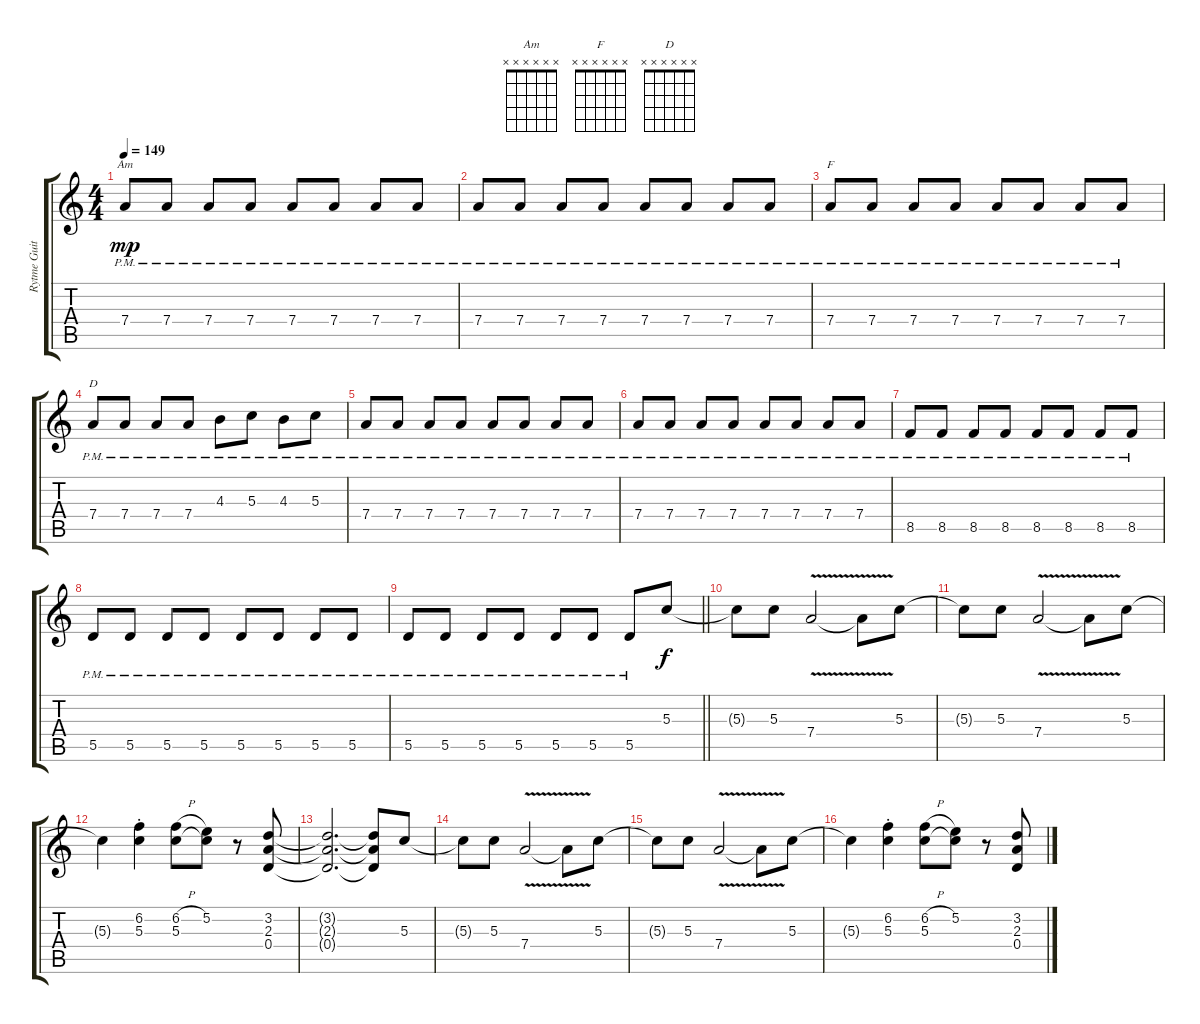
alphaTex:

\track ("Rytme Guitar (højre) - overdrive" "Rytme Guit") {instrument overdrivenguitar}
\staff {score tabs}
\tuning (E4 B3 G3 D3 A2 E2) {hide}
\chord ("Am" x x x x x x)
\chord ("F" x x x x x x)
\chord ("D" x x x x x x)
\ts (4 4)
\tempo 149
\clef g2
\ks c
7.4{pm}.8{ch "Am" dy mp} 7.4{pm}.8 7.4{pm}.8 7.4{pm}.8 7.4{pm}.8 7.4{pm}.8 7.4{pm}.8 7.4{pm}.8 |
7.4{pm}.8 7.4{pm}.8 7.4{pm}.8 7.4{pm}.8 7.4{pm}.8 7.4{pm}.8 7.4{pm}.8 7.4{pm}.8 |
7.4{pm}.8{ch "F"} 7.4{pm}.8 7.4{pm}.8 7.4{pm}.8 7.4{pm}.8 7.4{pm}.8 7.4{pm}.8 7.4{pm}.8 |
7.4{pm}.8{ch "D"} 7.4{pm}.8 7.4{pm}.8 7.4{pm}.8 4.3{pm}.8 5.3{pm}.8 4.3{pm}.8 5.3{pm}.8 |
7.4{pm}.8 7.4{pm}.8 7.4{pm}.8 7.4{pm}.8 7.4{pm}.8 7.4{pm}.8 7.4{pm}.8 7.4{pm}.8 |
7.4{pm}.8 7.4{pm}.8 7.4{pm}.8 7.4{pm}.8 7.4{pm}.8 7.4{pm}.8 7.4{pm}.8 7.4{pm}.8 |
8.5{pm}.8 8.5{pm}.8 8.5{pm}.8 8.5{pm}.8 8.5{pm}.8 8.5{pm}.8 8.5{pm}.8 8.5{pm}.8 |
5.5{pm}.8 5.5{pm}.8 5.5{pm}.8 5.5{pm}.8 5.5{pm}.8 5.5{pm}.8 5.5{pm}.8 5.5{pm}.8 |
\barLineRight lightlight
5.5{pm}.8 5.5{pm}.8 5.5{pm}.8 5.5{pm}.8 5.5{pm}.8 5.5{pm}.8 5.5{pm}.8 5.3.8{dy f} |
5.3{t}.8 5.3.8 7.4{v}.2 7.4{t}.8 5.3.8 |
5.3{t}.8 5.3.8 7.4{v}.2 7.4{t}.8 5.3.8 |
5.3{t}.4 (6.2{st} 5.3{st}).4 (6.2{h} 5.3).8 (5.2 5.3{t}).8 r.8 (3.2 2.3 0.4).8 |
(3.2{t} 2.3{t} 0.4{t}).2{d} (3.2{t} 2.3{t} 0.4{t}).8 5.3.8 |
5.3{t}.8 5.3.8 7.4{v}.2 7.4{t}.8 5.3.8 |
5.3{t}.8 5.3.8 7.4{v}.2 7.4{t}.8 5.3.8 |
5.3{t}.4 (6.2{st} 5.3{st}).4 (6.2{h} 5.3).8 (5.2 5.3{t}).8 r.8 (3.2 2.3 0.4).8
